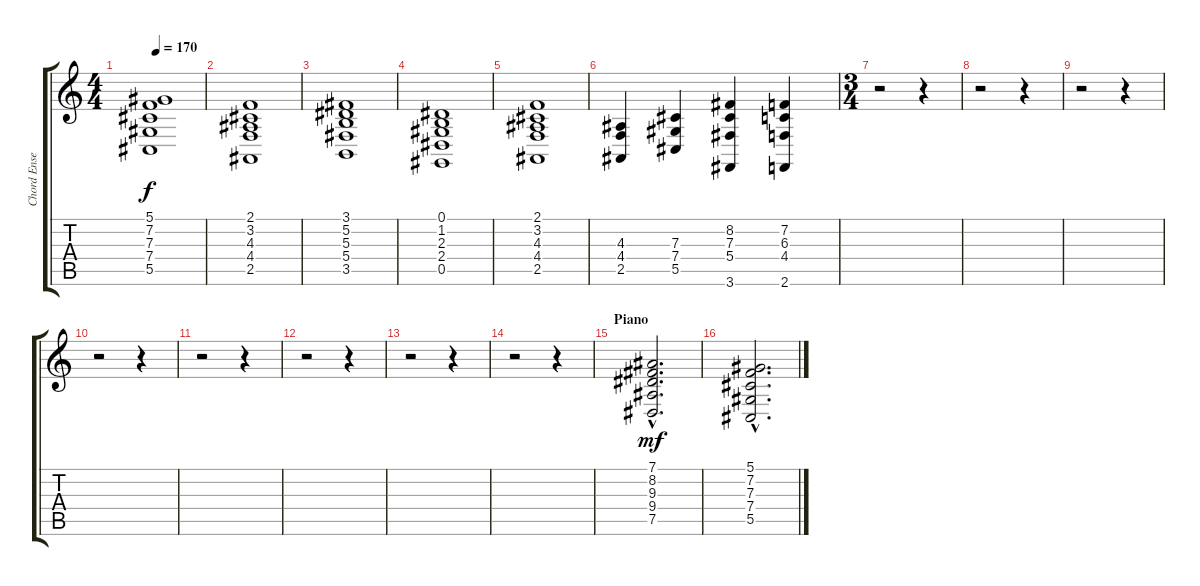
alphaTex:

\track ("Chord Ensemble" "Chord Ense") {instrument stringensemble1}
\staff {score tabs}
\tuning (Eb4 Bb3 Gb3 Db3 Ab2 Eb2) {hide}
\ts (4 4)
\tempo 170
\clef g2
\ks c
(5.1 7.2 7.3 7.4 5.5).1{dy f} |
(2.1 3.2 4.3 4.4 2.5).1 |
(3.1 5.2 5.3 5.4 3.5).1 |
(0.1 1.2 2.3 2.4 0.5).1 |
(2.1 3.2 4.3 4.4 2.5).1 |
(4.3 4.4 2.5).4 (7.3 7.4 5.5).4 (8.2 7.3 5.4 3.6).4 (7.2 6.3 4.4 2.6).4 |
\ts (3 4)
\section ("" "")
r.2 r.4 |
r.2 r.4 |
r.2 r.4 |
r.2 r.4 |
r.2 r.4 |
r.2 r.4 |
r.2 r.4 |
r.2 r.4 |
\section ("" "Piano")
(7.1{hac} 8.2{hac} 9.3{hac} 9.4{hac} 7.5{hac}).2{d dy mf} |
(5.1{hac} 7.2{hac} 7.3{hac} 7.4{hac} 5.5{hac}).2{d}
